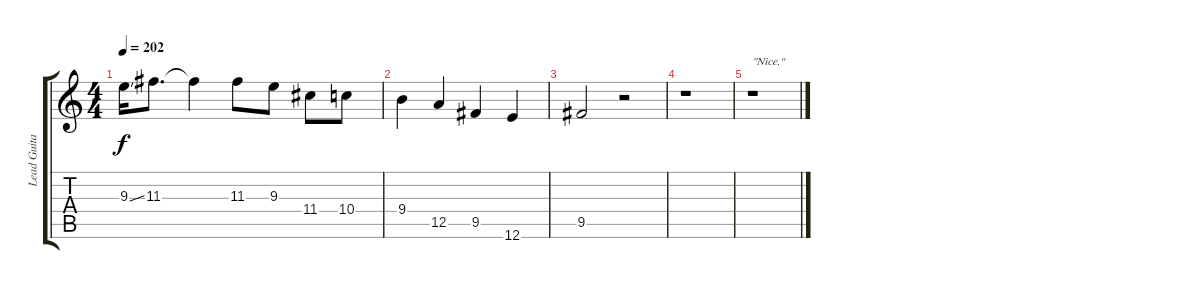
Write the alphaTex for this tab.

\track ("Lead Guitar" "Lead Guita") {instrument distortionguitar}
\staff {score tabs}
\tuning (E4 B3 G3 D3 A2 E2) {hide}
\ts (4 4)
\tempo 202
\clef g2
\ks c
9.3{ss}.16{dy f} 11.3.8{d} 11.3{t}.4 11.3.8 9.3.8 11.4.8 10.4.8 |
9.4.4 12.5.4 9.5.4 12.6.4 |
9.5.2 r.2 |
r.1 |
r.1{txt "\"Nice.\""}
